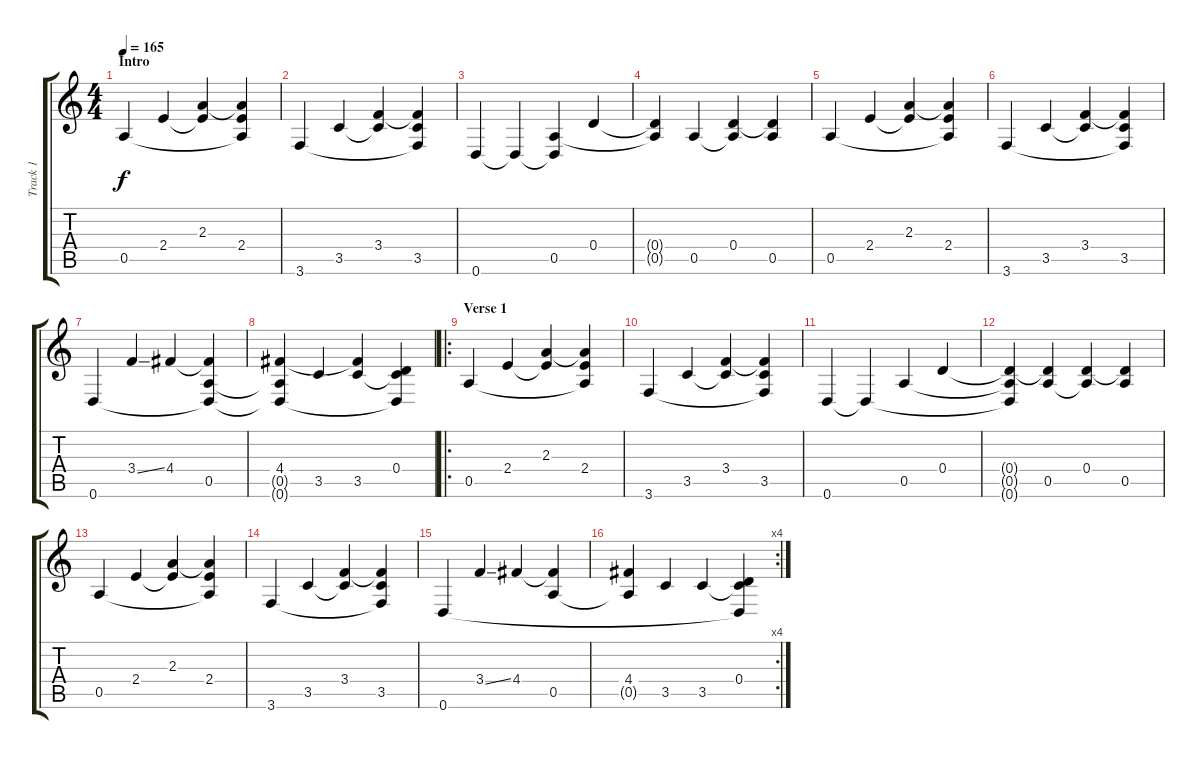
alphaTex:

\track ("Track 1" "Track 1") {instrument acousticguitarnylon}
\staff {score tabs}
\tuning (E4 B3 G3 D3 A2 D2) {hide}
\ts (4 4)
\section ("" "Intro")
\tempo 165
\clef g2
\ks c
0.5.4{dy f instrument acousticguitarnylon} 2.4.4 (2.3 2.4{t}).4 (2.3{t} 2.4 0.5{t}).4 |
3.6.4 3.5.4 (3.4 3.5{t}).4 (3.4{t} 3.5 3.6{t}).4 |
0.6.4 0.6{t}.4 (0.5 0.6{t}).4 0.4.4 |
(0.4{t} 0.5{t}).4 0.5.4 (0.4 0.5{t}).4 (0.4{t} 0.5).4 |
0.5.4 2.4.4 (2.3 2.4{t}).4 (2.3{t} 2.4 0.5{t}).4 |
3.6.4 3.5.4 (3.4 3.5{t}).4 (3.4{t} 3.5 3.6{t}).4 |
0.6.4 3.4{ss}.4 4.4.4 (4.4{t} 0.5 0.6{t}).4 |
(4.4 0.5{t} 0.6{t}).4 3.5.4 (4.4{t} 3.5).4 (0.4 3.5{t} 0.6{t}).4 |
\ro
\section ("" "Verse 1")
0.5.4 2.4.4 (2.3 2.4{t}).4 (2.3{t} 2.4 0.5{t}).4 |
3.6.4 3.5.4 (3.4 3.5{t}).4 (3.4{t} 3.5 3.6{t}).4 |
0.6.4 0.6{t}.4 0.5.4 0.4.4 |
(0.4{t} 0.5{t} 0.6{t}).4 (0.4{t} 0.5).4 (0.4 0.5{t}).4 (0.4{t} 0.5).4 |
0.5.4 2.4.4 (2.3 2.4{t}).4 (2.3{t} 2.4 0.5{t}).4 |
3.6.4 3.5.4 (3.4 3.5{t}).4 (3.4{t} 3.5 3.6{t}).4 |
0.6.4 3.4{ss}.4 4.4.4 (4.4{t} 0.5).4 |
\rc 4
(4.4 0.5{t}).4 3.5.4 3.5.4 (0.4 3.5{t} 0.6{t}).4
